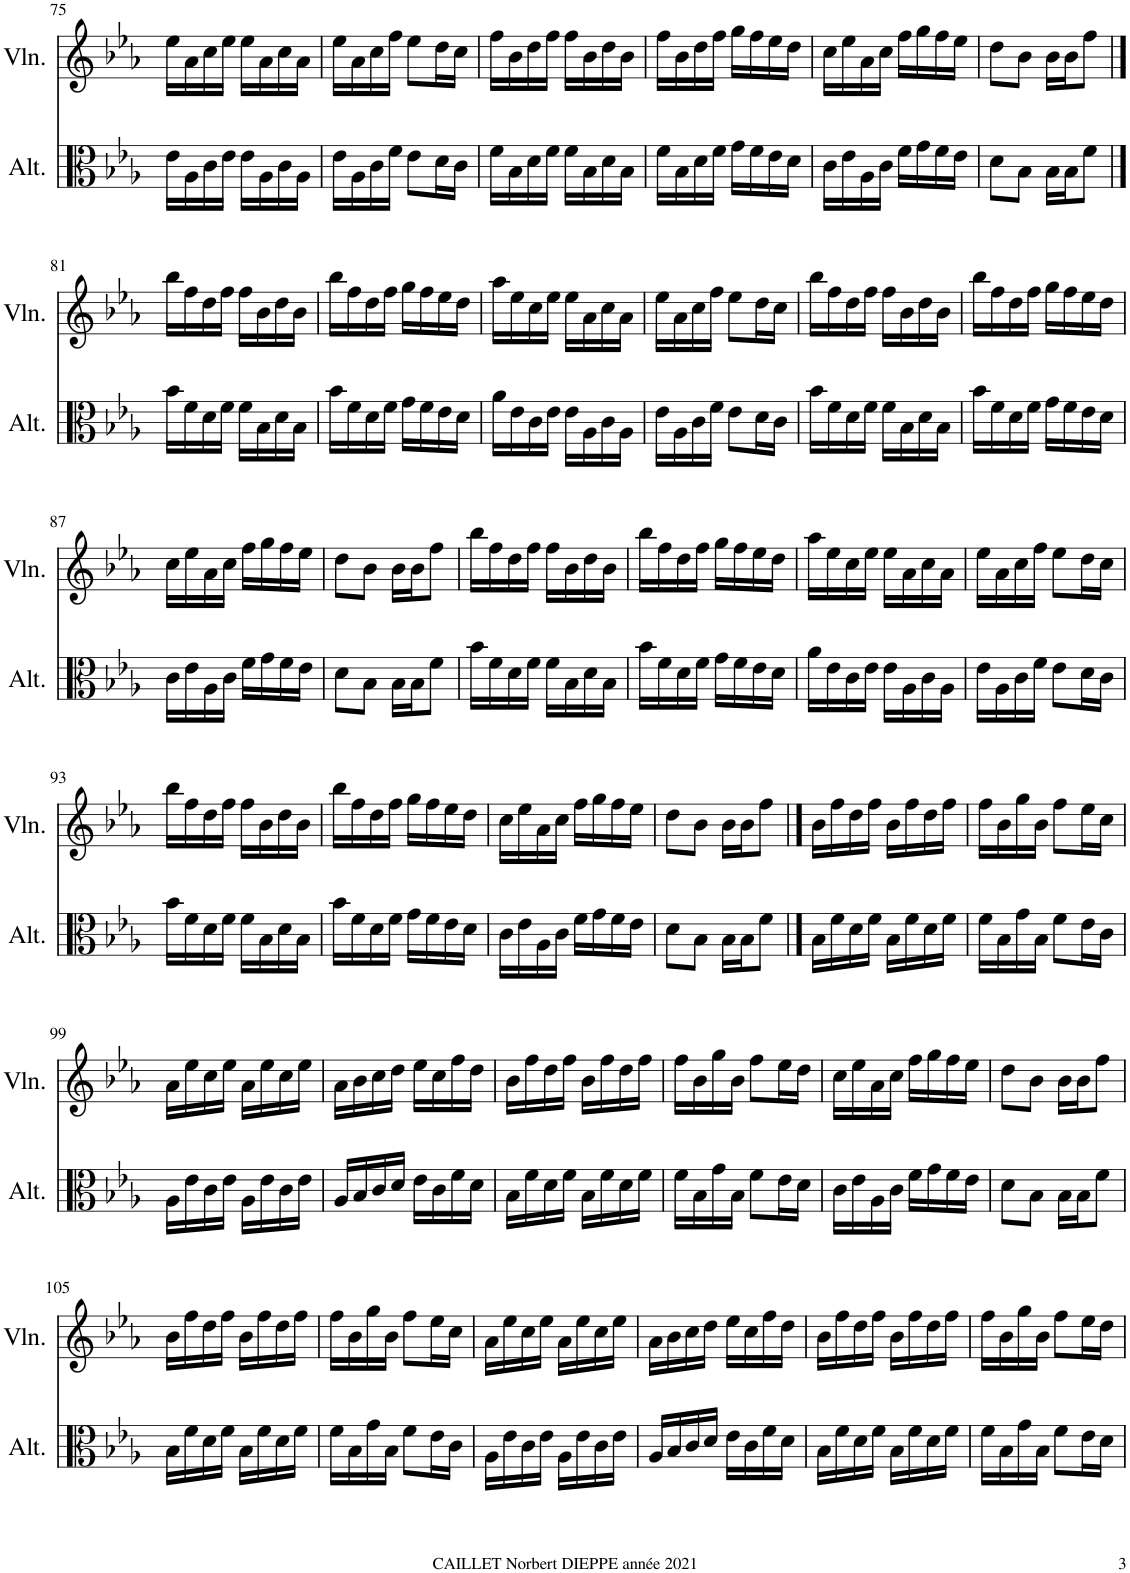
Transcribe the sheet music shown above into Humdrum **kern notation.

**kern	**kern
*part2	*part1
*staff2	*staff1
*I"Alto	*I"Violon
*I'Alt.	*I'Vln.
!!LO:PB:g=z
*clefC3	*clefG2
*k[b-e-a-]	*k[b-e-a-]
*M2/4	*M2/4
=75	=75
16e-\LL	16ee-\LL
16A-\	16a-\
16c\	16cc\
16e-\JJ	16ee-\JJ
16e-\LL	16ee-\LL
16A-\	16a-\
16c\	16cc\
16A-\JJ	16a-\JJ
=76	=76
16e-\LL	16ee-\LL
16A-\	16a-\
16c\	16cc\
16f\JJ	16ff\JJ
8e-\L	8ee-\L
16d\L	16dd\L
16c\JJ	16cc\JJ
=77	=77
16f\LL	16ff\LL
16B-\	16b-\
16d\	16dd\
16f\JJ	16ff\JJ
16f\LL	16ff\LL
16B-\	16b-\
16d\	16dd\
16B-\JJ	16b-\JJ
=78	=78
16f\LL	16ff\LL
16B-\	16b-\
16d\	16dd\
16f\JJ	16ff\JJ
16g\LL	16gg\LL
16f\	16ff\
16e-\	16ee-\
16d\JJ	16dd\JJ
=79	=79
16c\LL	16cc\LL
16e-\	16ee-\
16A-\	16a-\
16c\JJ	16cc\JJ
16f\LL	16ff\LL
16g\	16gg\
16f\	16ff\
16e-\JJ	16ee-\JJ
=80	=80
8d\L	8dd\L
8B-\J	8b-\J
16B-\LL	16b-\LL
16B-\J	16b-\J
8f\J	8ff\J
!!LO:LB:g=z
==81	==81
16b-\LL	16bb-\LL
16f\	16ff\
16d\	16dd\
16f\JJ	16ff\JJ
16f\LL	16ff\LL
16B-\	16b-\
16d\	16dd\
16B-\JJ	16b-\JJ
=82	=82
16b-\LL	16bb-\LL
16f\	16ff\
16d\	16dd\
16f\JJ	16ff\JJ
16g\LL	16gg\LL
16f\	16ff\
16e-\	16ee-\
16d\JJ	16dd\JJ
=83	=83
16a-\LL	16aa-\LL
16e-\	16ee-\
16c\	16cc\
16e-\JJ	16ee-\JJ
16e-\LL	16ee-\LL
16A-\	16a-\
16c\	16cc\
16A-\JJ	16a-\JJ
=84	=84
16e-\LL	16ee-\LL
16A-\	16a-\
16c\	16cc\
16f\JJ	16ff\JJ
8e-\L	8ee-\L
16d\L	16dd\L
16c\JJ	16cc\JJ
=85	=85
16b-\LL	16bb-\LL
16f\	16ff\
16d\	16dd\
16f\JJ	16ff\JJ
16f\LL	16ff\LL
16B-\	16b-\
16d\	16dd\
16B-\JJ	16b-\JJ
=86	=86
16b-\LL	16bb-\LL
16f\	16ff\
16d\	16dd\
16f\JJ	16ff\JJ
16g\LL	16gg\LL
16f\	16ff\
16e-\	16ee-\
16d\JJ	16dd\JJ
!!LO:LB:g=z
=87	=87
16c\LL	16cc\LL
16e-\	16ee-\
16A-\	16a-\
16c\JJ	16cc\JJ
16f\LL	16ff\LL
16g\	16gg\
16f\	16ff\
16e-\JJ	16ee-\JJ
=88	=88
8d\L	8dd\L
8B-\J	8b-\J
16B-\LL	16b-\LL
16B-\J	16b-\J
8f\J	8ff\J
=89	=89
16b-\LL	16bb-\LL
16f\	16ff\
16d\	16dd\
16f\JJ	16ff\JJ
16f\LL	16ff\LL
16B-\	16b-\
16d\	16dd\
16B-\JJ	16b-\JJ
=90	=90
16b-\LL	16bb-\LL
16f\	16ff\
16d\	16dd\
16f\JJ	16ff\JJ
16g\LL	16gg\LL
16f\	16ff\
16e-\	16ee-\
16d\JJ	16dd\JJ
=91	=91
16a-\LL	16aa-\LL
16e-\	16ee-\
16c\	16cc\
16e-\JJ	16ee-\JJ
16e-\LL	16ee-\LL
16A-\	16a-\
16c\	16cc\
16A-\JJ	16a-\JJ
=92	=92
16e-\LL	16ee-\LL
16A-\	16a-\
16c\	16cc\
16f\JJ	16ff\JJ
8e-\L	8ee-\L
16d\L	16dd\L
16c\JJ	16cc\JJ
!!LO:LB:g=z
=93	=93
16b-\LL	16bb-\LL
16f\	16ff\
16d\	16dd\
16f\JJ	16ff\JJ
16f\LL	16ff\LL
16B-\	16b-\
16d\	16dd\
16B-\JJ	16b-\JJ
=94	=94
16b-\LL	16bb-\LL
16f\	16ff\
16d\	16dd\
16f\JJ	16ff\JJ
16g\LL	16gg\LL
16f\	16ff\
16e-\	16ee-\
16d\JJ	16dd\JJ
=95	=95
16c\LL	16cc\LL
16e-\	16ee-\
16A-\	16a-\
16c\JJ	16cc\JJ
16f\LL	16ff\LL
16g\	16gg\
16f\	16ff\
16e-\JJ	16ee-\JJ
=96	=96
8d\L	8dd\L
8B-\J	8b-\J
16B-\LL	16b-\LL
16B-\J	16b-\J
8f\J	8ff\J
==97	==97
16B-\LL	16b-\LL
16f\	16ff\
16d\	16dd\
16f\JJ	16ff\JJ
16B-\LL	16b-\LL
16f\	16ff\
16d\	16dd\
16f\JJ	16ff\JJ
=98	=98
16f\LL	16ff\LL
16B-\	16b-\
16g\	16gg\
16B-\JJ	16b-\JJ
8f\L	8ff\L
16e-\L	16ee-\L
16c\JJ	16cc\JJ
!!LO:LB:g=z
=99	=99
16A-\LL	16a-\LL
16e-\	16ee-\
16c\	16cc\
16e-\JJ	16ee-\JJ
16A-\LL	16a-\LL
16e-\	16ee-\
16c\	16cc\
16e-\JJ	16ee-\JJ
=100	=100
16A-/LL	16a-\LL
16B-/	16b-\
16c/	16cc\
16d/JJ	16dd\JJ
16e-\LL	16ee-\LL
16c\	16cc\
16f\	16ff\
16d\JJ	16dd\JJ
=101	=101
16B-\LL	16b-\LL
16f\	16ff\
16d\	16dd\
16f\JJ	16ff\JJ
16B-\LL	16b-\LL
16f\	16ff\
16d\	16dd\
16f\JJ	16ff\JJ
=102	=102
16f\LL	16ff\LL
16B-\	16b-\
16g\	16gg\
16B-\JJ	16b-\JJ
8f\L	8ff\L
16e-\L	16ee-\L
16d\JJ	16dd\JJ
=103	=103
16c\LL	16cc\LL
16e-\	16ee-\
16A-\	16a-\
16c\JJ	16cc\JJ
16f\LL	16ff\LL
16g\	16gg\
16f\	16ff\
16e-\JJ	16ee-\JJ
=104	=104
8d\L	8dd\L
8B-\J	8b-\J
16B-\LL	16b-\LL
16B-\J	16b-\J
8f\J	8ff\J
!!LO:LB:g=z
=105	=105
16B-\LL	16b-\LL
16f\	16ff\
16d\	16dd\
16f\JJ	16ff\JJ
16B-\LL	16b-\LL
16f\	16ff\
16d\	16dd\
16f\JJ	16ff\JJ
=106	=106
16f\LL	16ff\LL
16B-\	16b-\
16g\	16gg\
16B-\JJ	16b-\JJ
8f\L	8ff\L
16e-\L	16ee-\L
16c\JJ	16cc\JJ
=107	=107
16A-\LL	16a-\LL
16e-\	16ee-\
16c\	16cc\
16e-\JJ	16ee-\JJ
16A-\LL	16a-\LL
16e-\	16ee-\
16c\	16cc\
16e-\JJ	16ee-\JJ
=108	=108
16A-/LL	16a-\LL
16B-/	16b-\
16c/	16cc\
16d/JJ	16dd\JJ
16e-\LL	16ee-\LL
16c\	16cc\
16f\	16ff\
16d\JJ	16dd\JJ
=109	=109
16B-\LL	16b-\LL
16f\	16ff\
16d\	16dd\
16f\JJ	16ff\JJ
16B-\LL	16b-\LL
16f\	16ff\
16d\	16dd\
16f\JJ	16ff\JJ
=110	=110
16f\LL	16ff\LL
16B-\	16b-\
16g\	16gg\
16B-\JJ	16b-\JJ
8f\L	8ff\L
16e-\L	16ee-\L
16d\JJ	16dd\JJ
=	=
*-	*-
